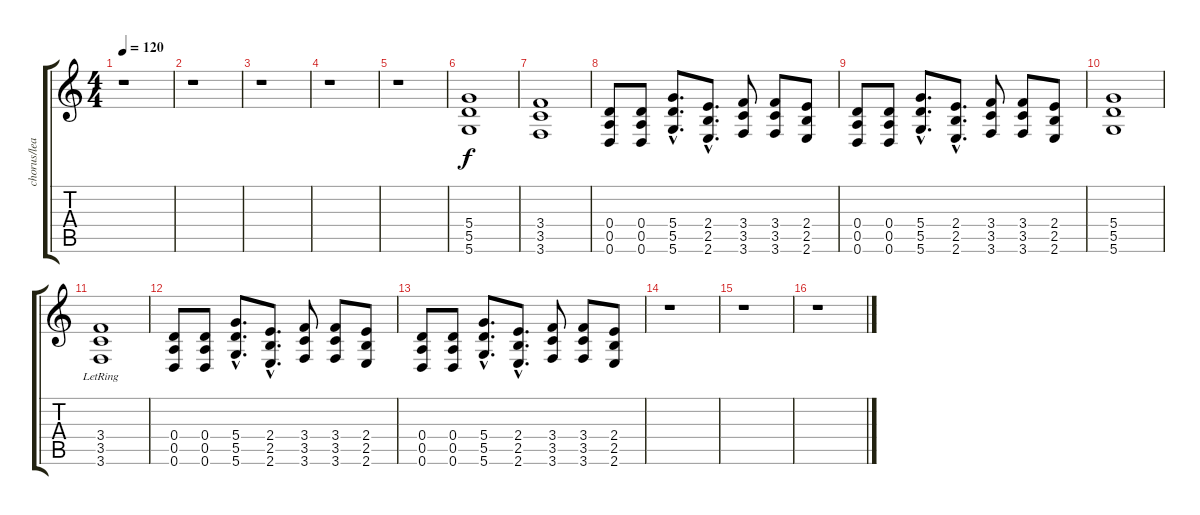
\track ("chorus/lead" "chorus/lea") {instrument overdrivenguitar}
\staff {score tabs}
\tuning (E4 B3 G3 D3 A2 D2) {hide}
\ts (4 4)
\tempo 120
\clef g2
\ks c
r.1{dy f} |
r.1 |
r.1 |
r.1 |
r.1 |
(5.4 5.5 5.6).1 |
(3.4 3.5 3.6).1 |
(0.4 0.5 0.6).8 (0.4 0.5 0.6).8 (5.4{hac} 5.5{hac} 5.6{hac}).8{d} (2.4{hac} 2.5{hac} 2.6{hac}).8{d} (3.4 3.5 3.6).8 (3.4 3.5 3.6).8 (2.4 2.5 2.6).8 |
(0.4 0.5 0.6).8 (0.4 0.5 0.6).8 (5.4{hac} 5.5{hac} 5.6{hac}).8{d} (2.4{hac} 2.5{hac} 2.6{hac}).8{d} (3.4 3.5 3.6).8 (3.4 3.5 3.6).8 (2.4 2.5 2.6).8 |
(5.4 5.5 5.6).1 |
(3.4 3.5{lr} 3.6).1 |
(0.4 0.5 0.6).8 (0.4 0.5 0.6).8 (5.4{hac} 5.5{hac} 5.6{hac}).8{d} (2.4{hac} 2.5{hac} 2.6{hac}).8{d} (3.4 3.5 3.6).8 (3.4 3.5 3.6).8 (2.4 2.5 2.6).8 |
(0.4 0.5 0.6).8 (0.4 0.5 0.6).8 (5.4{hac} 5.5{hac} 5.6{hac}).8{d} (2.4{hac} 2.5{hac} 2.6{hac}).8{d} (3.4 3.5 3.6).8 (3.4 3.5 3.6).8 (2.4 2.5 2.6).8 |
r.1 |
r.1 |
r.1
